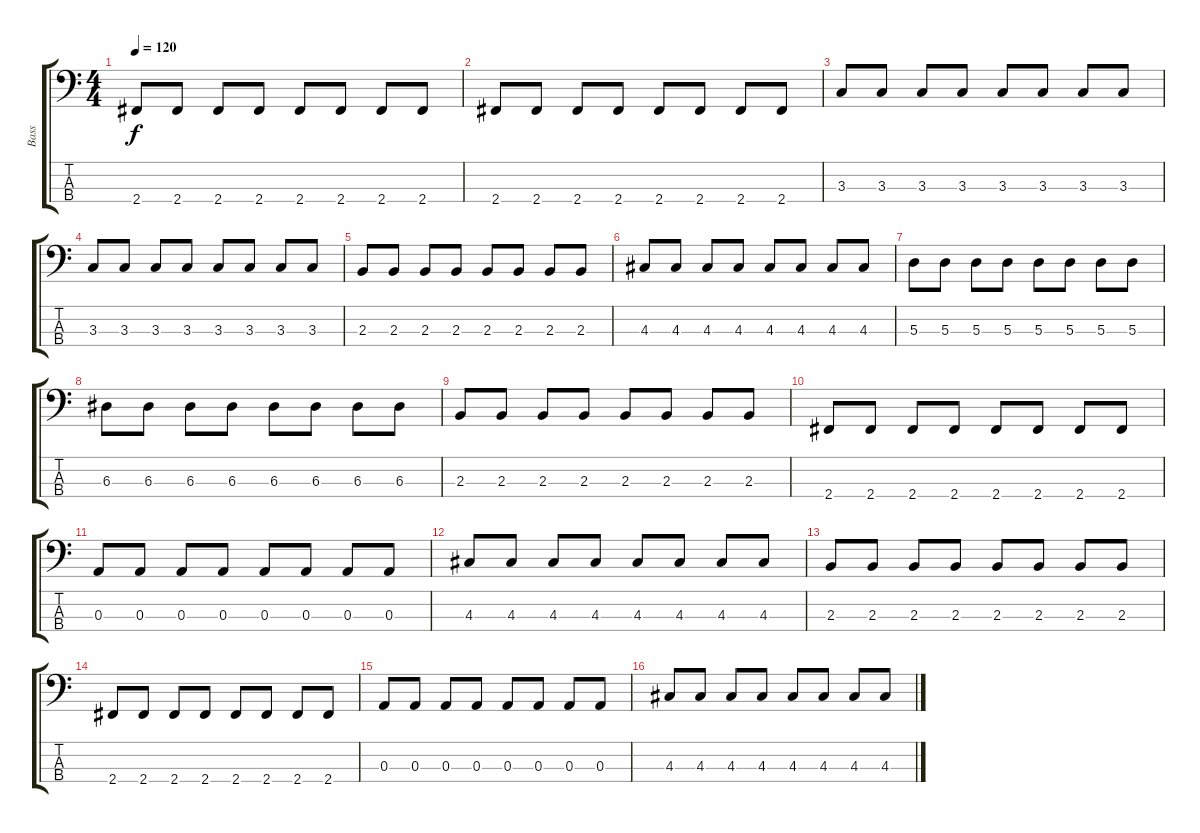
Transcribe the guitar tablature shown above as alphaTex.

\track ("Bass" "Bass") {instrument electricbassfinger}
\staff {score tabs}
\tuning (G2 D2 A1 E1) {hide}
\ts (4 4)
\tempo 120
\clef f4
\ks c
2.4.8{dy f} 2.4.8 2.4.8 2.4.8 2.4.8 2.4.8 2.4.8 2.4.8 |
2.4.8 2.4.8 2.4.8 2.4.8 2.4.8 2.4.8 2.4.8 2.4.8 |
3.3.8 3.3.8 3.3.8 3.3.8 3.3.8 3.3.8 3.3.8 3.3.8 |
3.3.8 3.3.8 3.3.8 3.3.8 3.3.8 3.3.8 3.3.8 3.3.8 |
2.3.8 2.3.8 2.3.8 2.3.8 2.3.8 2.3.8 2.3.8 2.3.8 |
4.3.8 4.3.8 4.3.8 4.3.8 4.3.8 4.3.8 4.3.8 4.3.8 |
5.3.8 5.3.8 5.3.8 5.3.8 5.3.8 5.3.8 5.3.8 5.3.8 |
6.3.8 6.3.8 6.3.8 6.3.8 6.3.8 6.3.8 6.3.8 6.3.8 |
2.3.8 2.3.8 2.3.8 2.3.8 2.3.8 2.3.8 2.3.8 2.3.8 |
2.4.8 2.4.8 2.4.8 2.4.8 2.4.8 2.4.8 2.4.8 2.4.8 |
0.3.8 0.3.8 0.3.8 0.3.8 0.3.8 0.3.8 0.3.8 0.3.8 |
4.3.8 4.3.8 4.3.8 4.3.8 4.3.8 4.3.8 4.3.8 4.3.8 |
2.3.8 2.3.8 2.3.8 2.3.8 2.3.8 2.3.8 2.3.8 2.3.8 |
2.4.8 2.4.8 2.4.8 2.4.8 2.4.8 2.4.8 2.4.8 2.4.8 |
0.3.8 0.3.8 0.3.8 0.3.8 0.3.8 0.3.8 0.3.8 0.3.8 |
4.3.8 4.3.8 4.3.8 4.3.8 4.3.8 4.3.8 4.3.8 4.3.8
